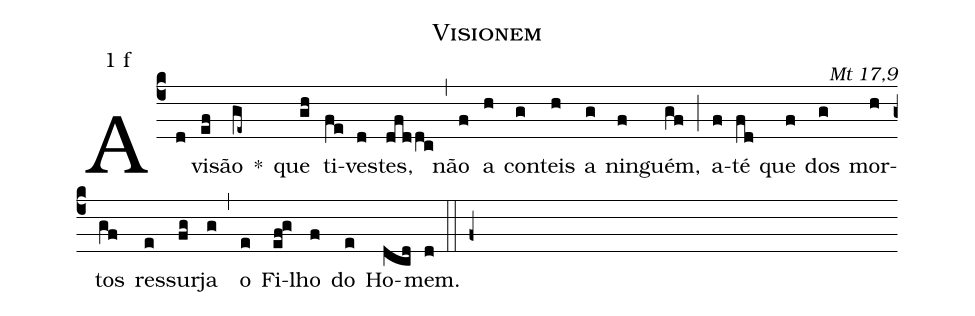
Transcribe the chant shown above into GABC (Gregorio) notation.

name: Visionem;
mode: 1;
mode-differentia: f;
commentary: Mt 17,9;
%%
(c4)

A(d) vi(ef)são(ge~) *() que(gh) ti(fe)ves(d)tes,(dfddc) (,) não(f) a(h) con(g)teis(h) a(g) nin(f)guém,(gf) (;) a(f)té(fd) que(f) dos(g) mor(h)tos(gf) res(e)sur(fg)ja(g) (,) o(e) Fi(ef!g)lho(f) do(e) Ho(dcd)mem.(d)

(::)

(f+)
